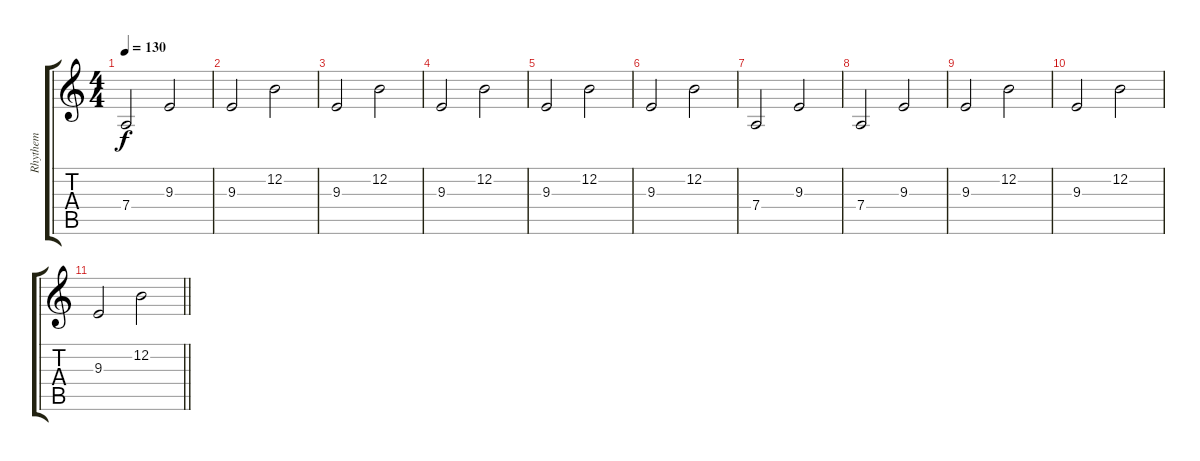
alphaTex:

\track ("Rhythem" "Rhythem") {instrument musicbox}
\staff {score tabs}
\tuning (E4 B3 G3 D3 A2 E2) {hide}
\ts (4 4)
\tempo 130
\clef g2
\ks c
7.4.2{dy f} 9.3.2 |
9.3.2 12.2.2 |
9.3.2 12.2.2 |
9.3.2 12.2.2 |
9.3.2 12.2.2 |
9.3.2 12.2.2 |
7.4.2 9.3.2 |
7.4.2 9.3.2 |
9.3.2 12.2.2 |
9.3.2 12.2.2 |
\barLineRight lightlight
9.3.2 12.2.2
